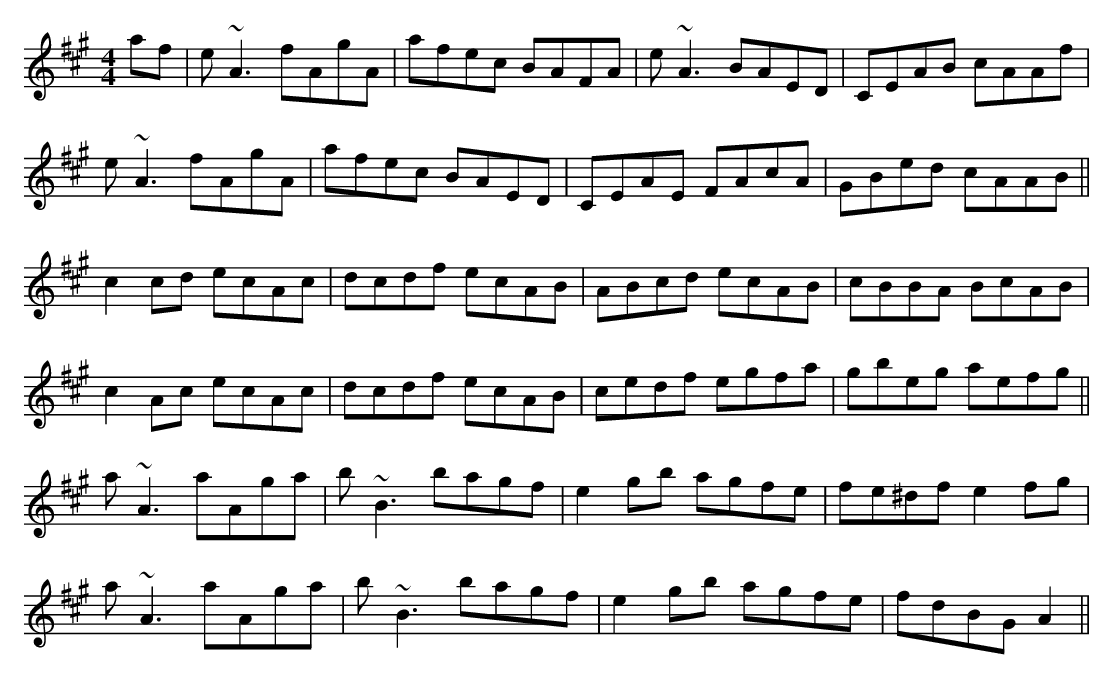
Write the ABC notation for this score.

X:1
M:4/4
K:A
af|e~A3 fAgA|afec BAFA|e~A3 BAED|CEAB cAAf|
e~A3 fAgA|afec BAED|CEAE FAcA|GBed cAAB||
c2cd ecAc|dcdf ecAB|ABcd ecAB|cBBA BcAB|
c2Ac ecAc|dcdf ecAB|cedf egfa|gbeg aefg||
a~A3 aAga|b~B3 bagf|e2gb agfe|fe^df e2fg|
a~A3 aAga|b~B3 bagf|e2gb agfe|fdBG A2||
